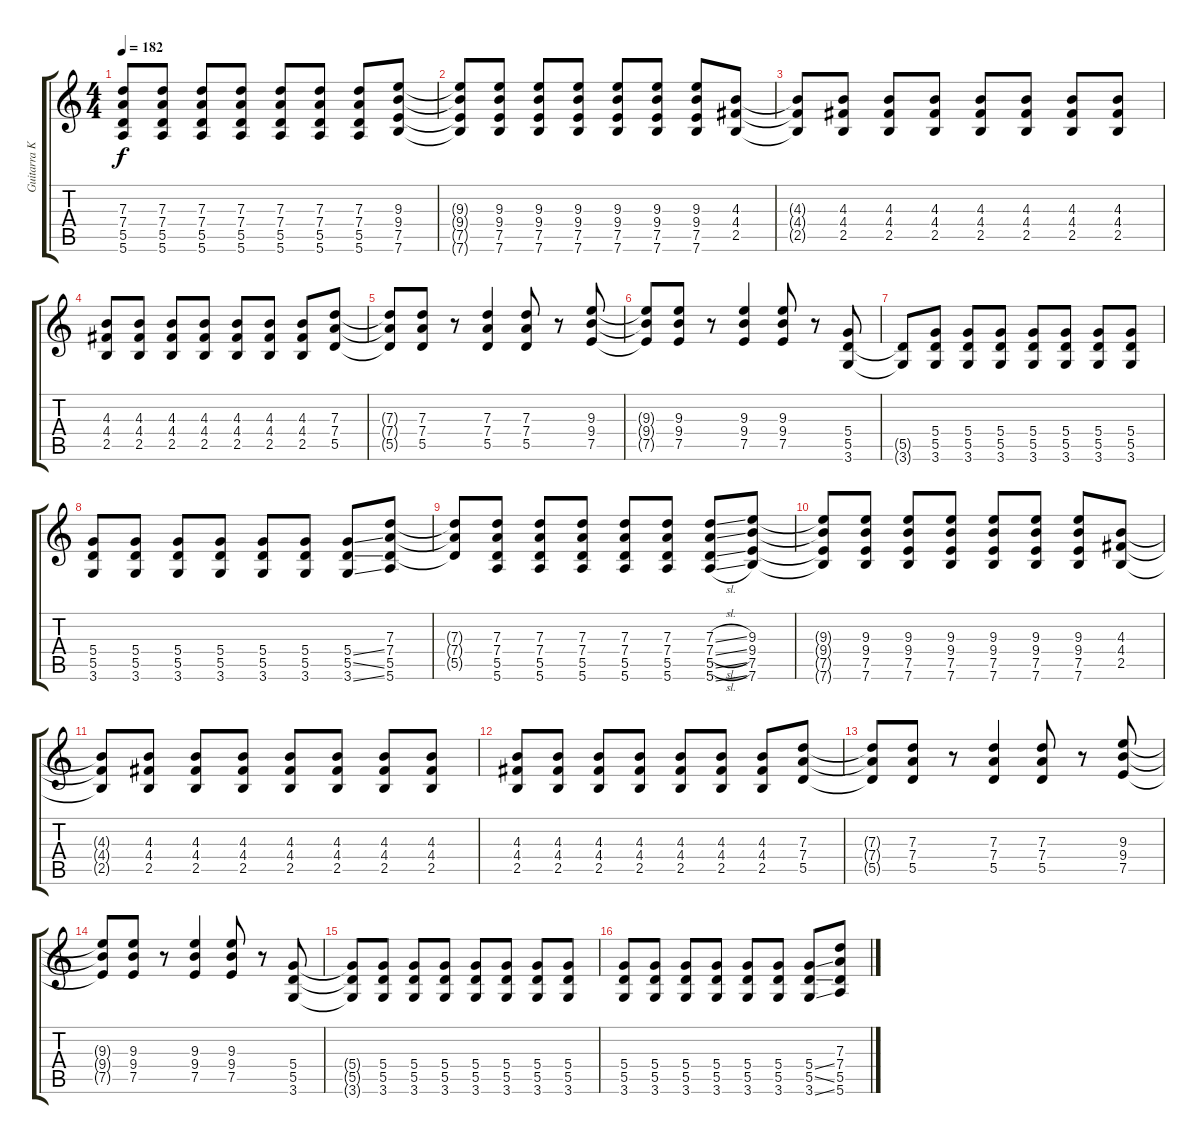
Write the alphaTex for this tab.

\track ("Guitarra Kuliá 1" "Guitarra K") {instrument distortionguitar}
\staff {score tabs}
\tuning (E4 B3 G3 D3 A2 E2) {hide}
\ts (4 4)
\tempo 182
\clef g2
\ks c
(7.3{t} 7.4{t} 5.5{t} 5.6{t}).8{dy f} (7.3 7.4 5.5 5.6).8 (7.3 7.4 5.5 5.6).8 (7.3 7.4 5.5 5.6).8 (7.3 7.4 5.5 5.6).8 (7.3 7.4 5.5 5.6).8 (7.3 7.4 5.5 5.6).8 (9.3 9.4 7.5 7.6).8 |
(9.3{t} 9.4{t} 7.5{t} 7.6{t}).8 (9.3 9.4 7.5 7.6).8 (9.3 9.4 7.5 7.6).8 (9.3 9.4 7.5 7.6).8 (9.3 9.4 7.5 7.6).8 (9.3 9.4 7.5 7.6).8 (9.3 9.4 7.5 7.6).8 (4.3 4.4 2.5).8 |
(4.3{t} 4.4{t} 2.5{t}).8 (4.3 4.4 2.5).8 (4.3 4.4 2.5).8 (4.3 4.4 2.5).8 (4.3 4.4 2.5).8 (4.3 4.4 2.5).8 (4.3 4.4 2.5).8 (4.3 4.4 2.5).8 |
(4.3 4.4 2.5).8 (4.3 4.4 2.5).8 (4.3 4.4 2.5).8 (4.3 4.4 2.5).8 (4.3 4.4 2.5).8 (4.3 4.4 2.5).8 (4.3 4.4 2.5).8 (7.3 7.4 5.5).8 |
(7.3{t} 7.4{t} 5.5{t}).8 (7.3 7.4 5.5).8 r.8 (7.3 7.4 5.5).4 (7.3 7.4 5.5).8 r.8 (9.3 9.4 7.5).8 |
(9.3{t} 9.4{t} 7.5{t}).8 (9.3 9.4 7.5).8 r.8 (9.3 9.4 7.5).4 (9.3 9.4 7.5).8 r.8 (5.4 5.5 3.6).8 |
(5.5{t} 3.6{t}).8 (5.4 5.5 3.6).8 (5.4 5.5 3.6).8 (5.4 5.5 3.6).8 (5.4 5.5 3.6).8 (5.4 5.5 3.6).8 (5.4 5.5 3.6).8 (5.4 5.5 3.6).8 |
(5.4 5.5 3.6).8 (5.4 5.5 3.6).8 (5.4 5.5 3.6).8 (5.4 5.5 3.6).8 (5.4 5.5 3.6).8 (5.4 5.5 3.6).8 (5.4{ss} 5.5{ss} 3.6{ss}).8 (7.3 7.4 5.5 5.6).8 |
(7.3{t} 7.4{t} 5.5{t}).8 (7.3 7.4 5.5 5.6).8 (7.3 7.4 5.5 5.6).8 (7.3 7.4 5.5 5.6).8 (7.3 7.4 5.5 5.6).8 (7.3 7.4 5.5 5.6).8 (7.3{sl} 7.4{sl} 5.5{sl} 5.6{sl}).8 (9.3 9.4 7.5 7.6).8 |
(9.3{t} 9.4{t} 7.5{t} 7.6{t}).8 (9.3 9.4 7.5 7.6).8 (9.3 9.4 7.5 7.6).8 (9.3 9.4 7.5 7.6).8 (9.3 9.4 7.5 7.6).8 (9.3 9.4 7.5 7.6).8 (9.3 9.4 7.5 7.6).8 (4.3 4.4 2.5).8 |
(4.3{t} 4.4{t} 2.5{t}).8 (4.3 4.4 2.5).8 (4.3 4.4 2.5).8 (4.3 4.4 2.5).8 (4.3 4.4 2.5).8 (4.3 4.4 2.5).8 (4.3 4.4 2.5).8 (4.3 4.4 2.5).8 |
(4.3 4.4 2.5).8 (4.3 4.4 2.5).8 (4.3 4.4 2.5).8 (4.3 4.4 2.5).8 (4.3 4.4 2.5).8 (4.3 4.4 2.5).8 (4.3 4.4 2.5).8 (7.3 7.4 5.5).8 |
(7.3{t} 7.4{t} 5.5{t}).8 (7.3 7.4 5.5).8 r.8 (7.3 7.4 5.5).4 (7.3 7.4 5.5).8 r.8 (9.3 9.4 7.5).8 |
(9.3{t} 9.4{t} 7.5{t}).8 (9.3 9.4 7.5).8 r.8 (9.3 9.4 7.5).4 (9.3 9.4 7.5).8 r.8 (5.4 5.5 3.6).8 |
(5.4{t} 5.5{t} 3.6{t}).8 (5.4 5.5 3.6).8 (5.4 5.5 3.6).8 (5.4 5.5 3.6).8 (5.4 5.5 3.6).8 (5.4 5.5 3.6).8 (5.4 5.5 3.6).8 (5.4 5.5 3.6).8 |
(5.4 5.5 3.6).8 (5.4 5.5 3.6).8 (5.4 5.5 3.6).8 (5.4 5.5 3.6).8 (5.4 5.5 3.6).8 (5.4 5.5 3.6).8 (5.4{ss} 5.5{ss} 3.6{ss}).8 (7.3 7.4 5.5 5.6).8
